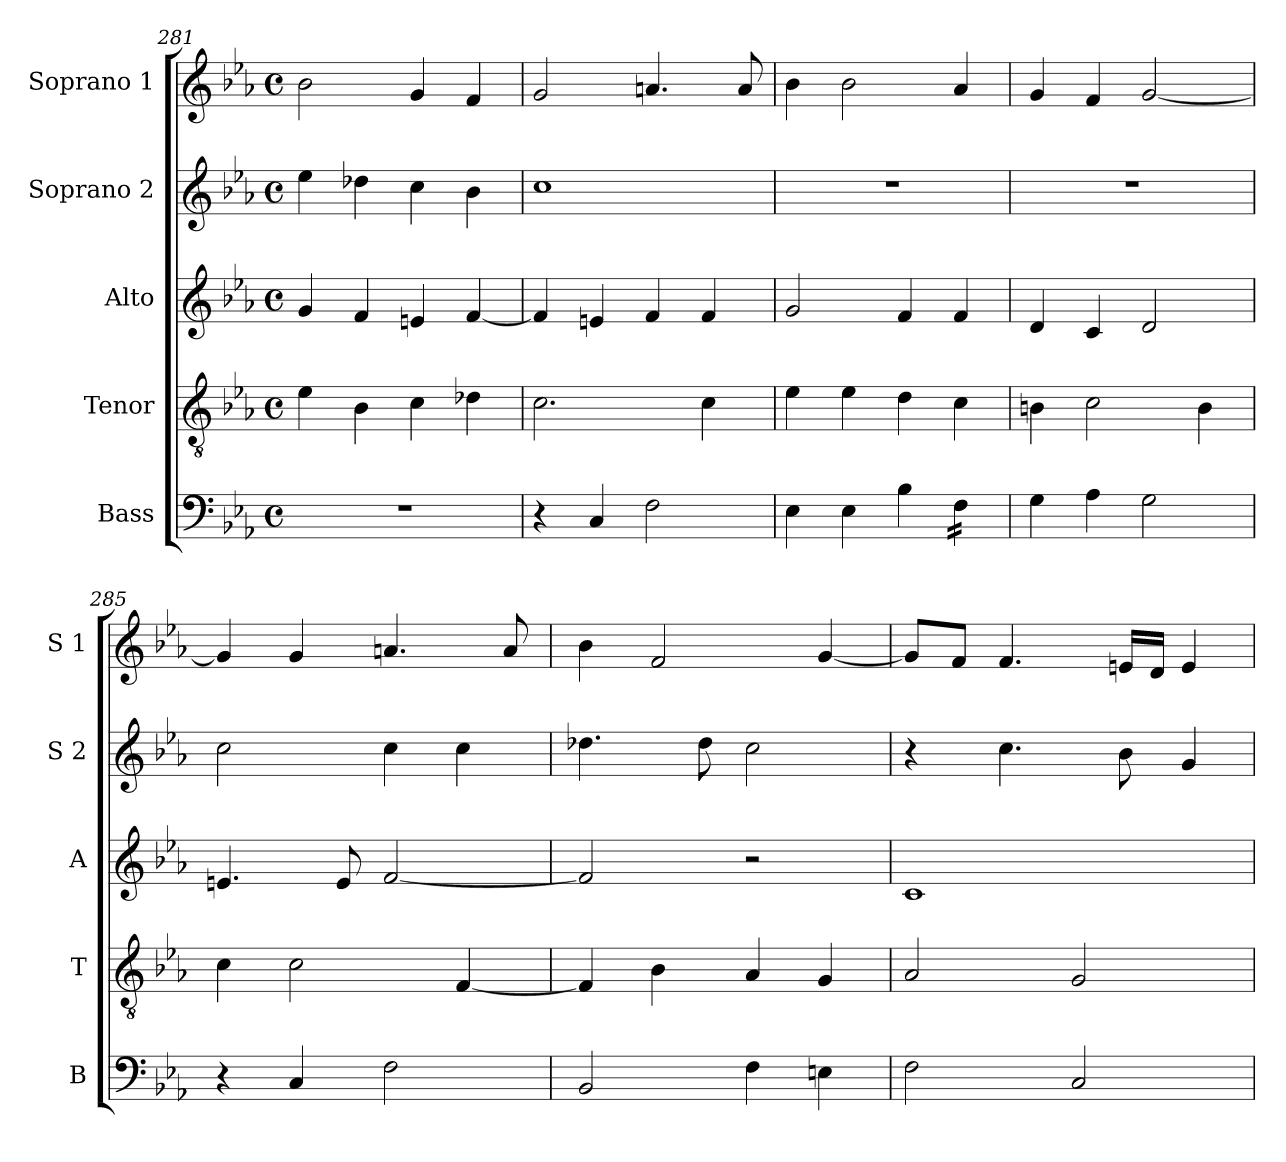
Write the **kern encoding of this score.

**kern	**kern	**kern	**kern	**kern
*part5	*part4	*part3	*part2	*part1
*staff5	*staff4	*staff3	*staff2	*staff1
*I"Bass	*I"Tenor	*I"Alto	*I"Soprano 2	*I"Soprano 1
*I'B	*I'T	*I'A	*I'S 2	*I'S 1
*clefF4	*clefGv2	*clefG2	*clefG2	*clefG2
*k[b-e-a-]	*k[b-e-a-]	*k[b-e-a-]	*k[b-e-a-]	*k[b-e-a-]
*E-:	*E-:	*E-:	*E-:	*E-:
*M4/4	*M4/4	*M4/4	*M4/4	*M4/4
*met(c)	*met(c)	*met(c)	*met(c)	*met(c)
=281	=281	=281	=281	=281
1r	4e-\	4g/	4ee-\	2b-\
.	4B-\	4f/	4dd-X\	.
.	4c\	4en/	4cc\	4g/
.	4d-X\	[<4f/	4b-\	4f/
=282	=282	=282	=282	=282
4r	2.c\	4f/]	1cc	2g/
4C/	.	4en/	.	.
2F\	.	4f/	.	4.an/
.	4c\	4f/	.	.
.	.	.	.	8a/
=283	=283	=283	=283	=283
4E-\	4e-\	2g/	1r	4b-\
4E-\	4e-\	.	.	2b-\
4B-\	4d\	4f/	.	.
*tremolo	*	*	*	*
16F\LL	4c\	4f/	.	4a-/
16F\	.	.	.	.
16F\	.	.	.	.
16F\JJ	.	.	.	.
*Xtremolo	*	*	*	*
!!LO:LB:g=z
=284	=284	=284	=284	=284
4G\	4Bn\	4d/	1r	4g/
4A-\	2c\	4c/	.	4f/
2G\	.	2d/	.	[<2g/
.	4B\	.	.	.
=285	=285	=285	=285	=285
4r	4c\	4.en/	2cc\	4g/]
4C/	2c\	.	.	4g/
.	.	8e/	.	.
2F\	.	[<2f/	4cc\	4.an/
.	[<4F/	.	4cc\	.
.	.	.	.	8a/
=286	=286	=286	=286	=286
2BB-/	4F/]	2f/]	4.dd-X\	4b-\
.	4B-\	.	.	2f/
.	.	.	8dd-\	.
4F\	4A-/	2r	2cc\	.
4En\	4G/	.	.	[<4g/
=287	=287	=287	=287	=287
2F\	2A-/	1c	4r	8g/L]
.	.	.	.	8f/J
.	.	.	4.cc\	4.f/
2C/	2G/	.	.	.
.	.	.	8b-\	16en/LL
.	.	.	.	16d/JJ
.	.	.	4g/	4e/
=	=	=	=	=
*-	*-	*-	*-	*-
